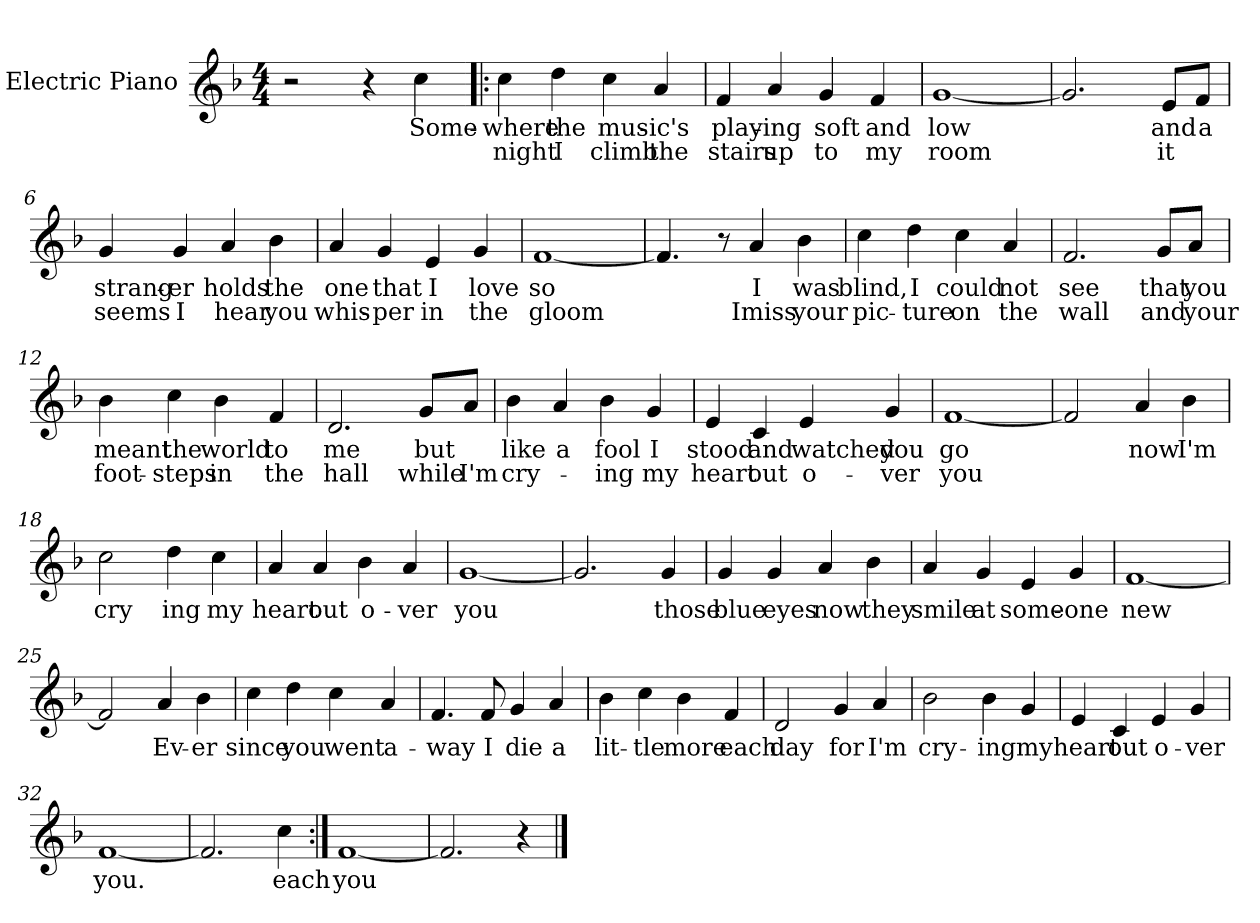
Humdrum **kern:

**kern	**text	**text
*part1	*part1	*part1
*staff1	*staff1	*staff1
*I"Electric Piano	*	*
*I'E.Pno	*	*
*clefG2	*	*
*k[b-]	*	*
*F:	*	*
*M4/4	*	*
=1	=1	=1
2r	.	.
4r	.	.
4cc\	Some-	.
=2!|:	=2!|:	=2!|:
4cc\	-where	night
4dd\	the	I
4cc\	mus-	climb
4a/	-ic's	the
=3	=3	=3
4f/	play-	stairs
4a/	-ing	up
4g/	soft	to
4f/	and	my
=4	=4	=4
[1g	low	room
=5	=5	=5
2.g/]	.	.
8e/L	and	it
8f/J	a	.
!!LO:LB:g=z
=6	=6	=6
4g/	strang-	seems
4g/	-er	I
4a/	holds	hear
4b-\	the	you
=7	=7	=7
4a/	one	whis-
4g/	that	-per
4e/	I	in
4g/	love	the
=8	=8	=8
[1f	so	gloom
=9	=9	=9
4.f/]	.	.
8r	.	.
4a/	I	Imiss
4b-\	was	your
!!LO:LB:g=z
=10	=10	=10
4cc\	blind,	pic-
4dd\	I	-ture
4cc\	could	on
4a/	not	the
=11	=11	=11
2.f/	see	wall
8g/L	that	and
8a/J	you	your
=12	=12	=12
4b-\	meant	foot-
4cc\	the	-steps
4b-\	world	in
4f/	to	the
=13	=13	=13
2.d/	me	hall
8g/L	but	while
8a/J	.	I'm
!!LO:LB:g=z
=14	=14	=14
4b-\	like	cry-
4a/	a	.
4b-\	fool	-ing
4g/	I	my
=15	=15	=15
4e/	stood	heart
4c/	and	out
4e/	watched	o-
4g/	you	-ver
=16	=16	=16
[1f	go	you
=17	=17	=17
2f/]	.	.
4a/	now	.
4b-\	I'm	.
=18	=18	=18
2cc\	cry	.
4dd\	ing	.
4cc\	my	.
!!LO:LB:g=z
=19	=19	=19
4a/	heart	.
4a/	out	.
4b-\	o-	.
4a/	-ver	.
=20	=20	=20
[1g	you	.
=21	=21	=21
2.g/]	.	.
4g/	those	.
=22	=22	=22
4g/	blue	.
4g/	eyes	.
4a/	now	.
4b-\	they	.
=23	=23	=23
4a/	smile	.
4g/	at	.
4e/	some-	.
4g/	-one	.
!!LO:LB:g=z
=24	=24	=24
[1f	new	.
=25	=25	=25
2f/]	.	.
4a/	Ev-	.
4b-\	-er	.
=26	=26	=26
4cc\	since	.
4dd\	you	.
4cc\	went	.
4a/	a-	.
=27	=27	=27
4.f/	way	.
8f/	I	.
4g/	die	.
4a/	a	.
=28	=28	=28
4b-\	lit-	.
4cc\	-tle	.
4b-\	more	.
4f/	each	.
!!LO:LB:g=z
=29	=29	=29
2d/	day	.
4g/	for	.
4a/	I'm	.
=30	=30	=30
2b-\	cry-	.
4b-\	-ing	.
4g/	my	.
=31	=31	=31
4e/	heart	.
4c/	out	.
4e/	o-	.
4g/	-ver	.
=32	=32	=32
[1f	you.	.
=33	=33	=33
2.f/]	.	.
4cc\	each	.
=34:|!	=34:|!	=34:|!
[1f	you	.
=35	=35	=35
2.f/]	.	.
4r	.	.
==	==	==
*-	*-	*-
